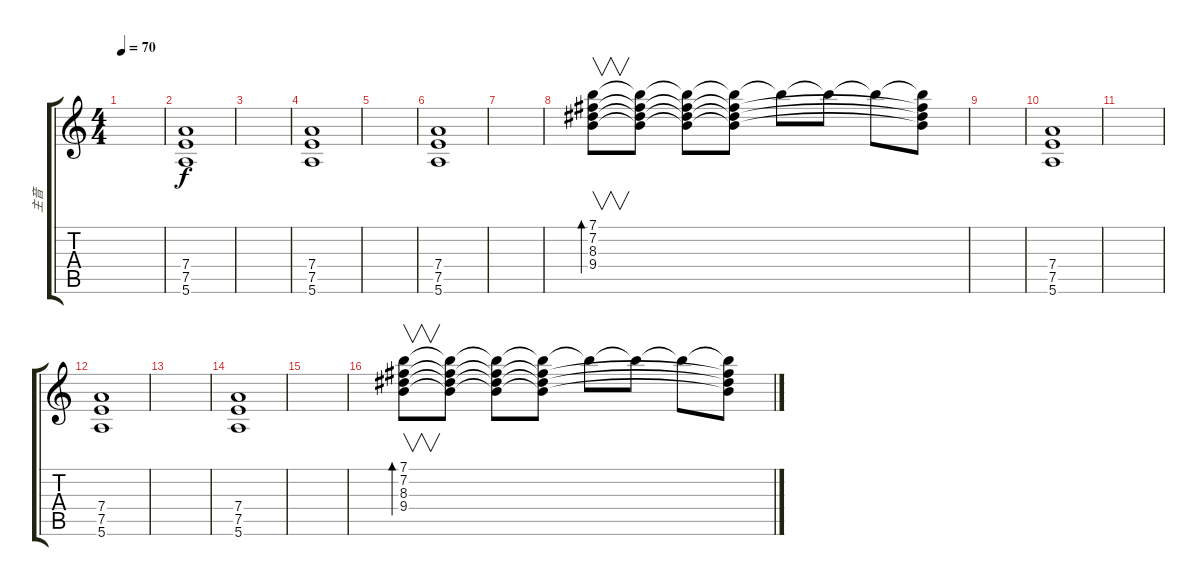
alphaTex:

\track ("主音" "主音") {instrument overdrivenguitar}
\staff {score tabs}
\tuning (E4 B3 G3 D3 A2 E2) {hide}
\ts (4 4)
\tempo 70
\clef g2
\ks c
|
(7.4 7.5 5.6).1 |
|
(7.4 7.5 5.6).1 |
|
(7.4 7.5 5.6).1 |
|
(7.1 7.2 8.3 9.4).8{v bd 240 volume 8 instrument distortionguitar} (7.1{t} 7.2{t} 8.3{t} 9.4{t}).8 (7.1{t} 7.2{t} 8.3{t} 9.4{t}).8 (7.1{t} 7.2{t} 8.3{t} 9.4{t}).8{volume 6} 7.1{t}.8 7.1{t}.8 7.1{t}.8{volume 4} (7.1{t} 7.2{t} 8.3{t} 9.4{t}).8 |
|
(7.4 7.5 5.6).1 |
|
(7.4 7.5 5.6).1 |
|
(7.4 7.5 5.6).1 |
|
(7.1 7.2 8.3 9.4).8{v bd 240 volume 8 instrument distortionguitar} (7.1{t} 7.2{t} 8.3{t} 9.4{t}).8 (7.1{t} 7.2{t} 8.3{t} 9.4{t}).8 (7.1{t} 7.2{t} 8.3{t} 9.4{t}).8{volume 6} 7.1{t}.8 7.1{t}.8 7.1{t}.8{volume 4} (7.1{t} 7.2{t} 8.3{t} 9.4{t}).8
